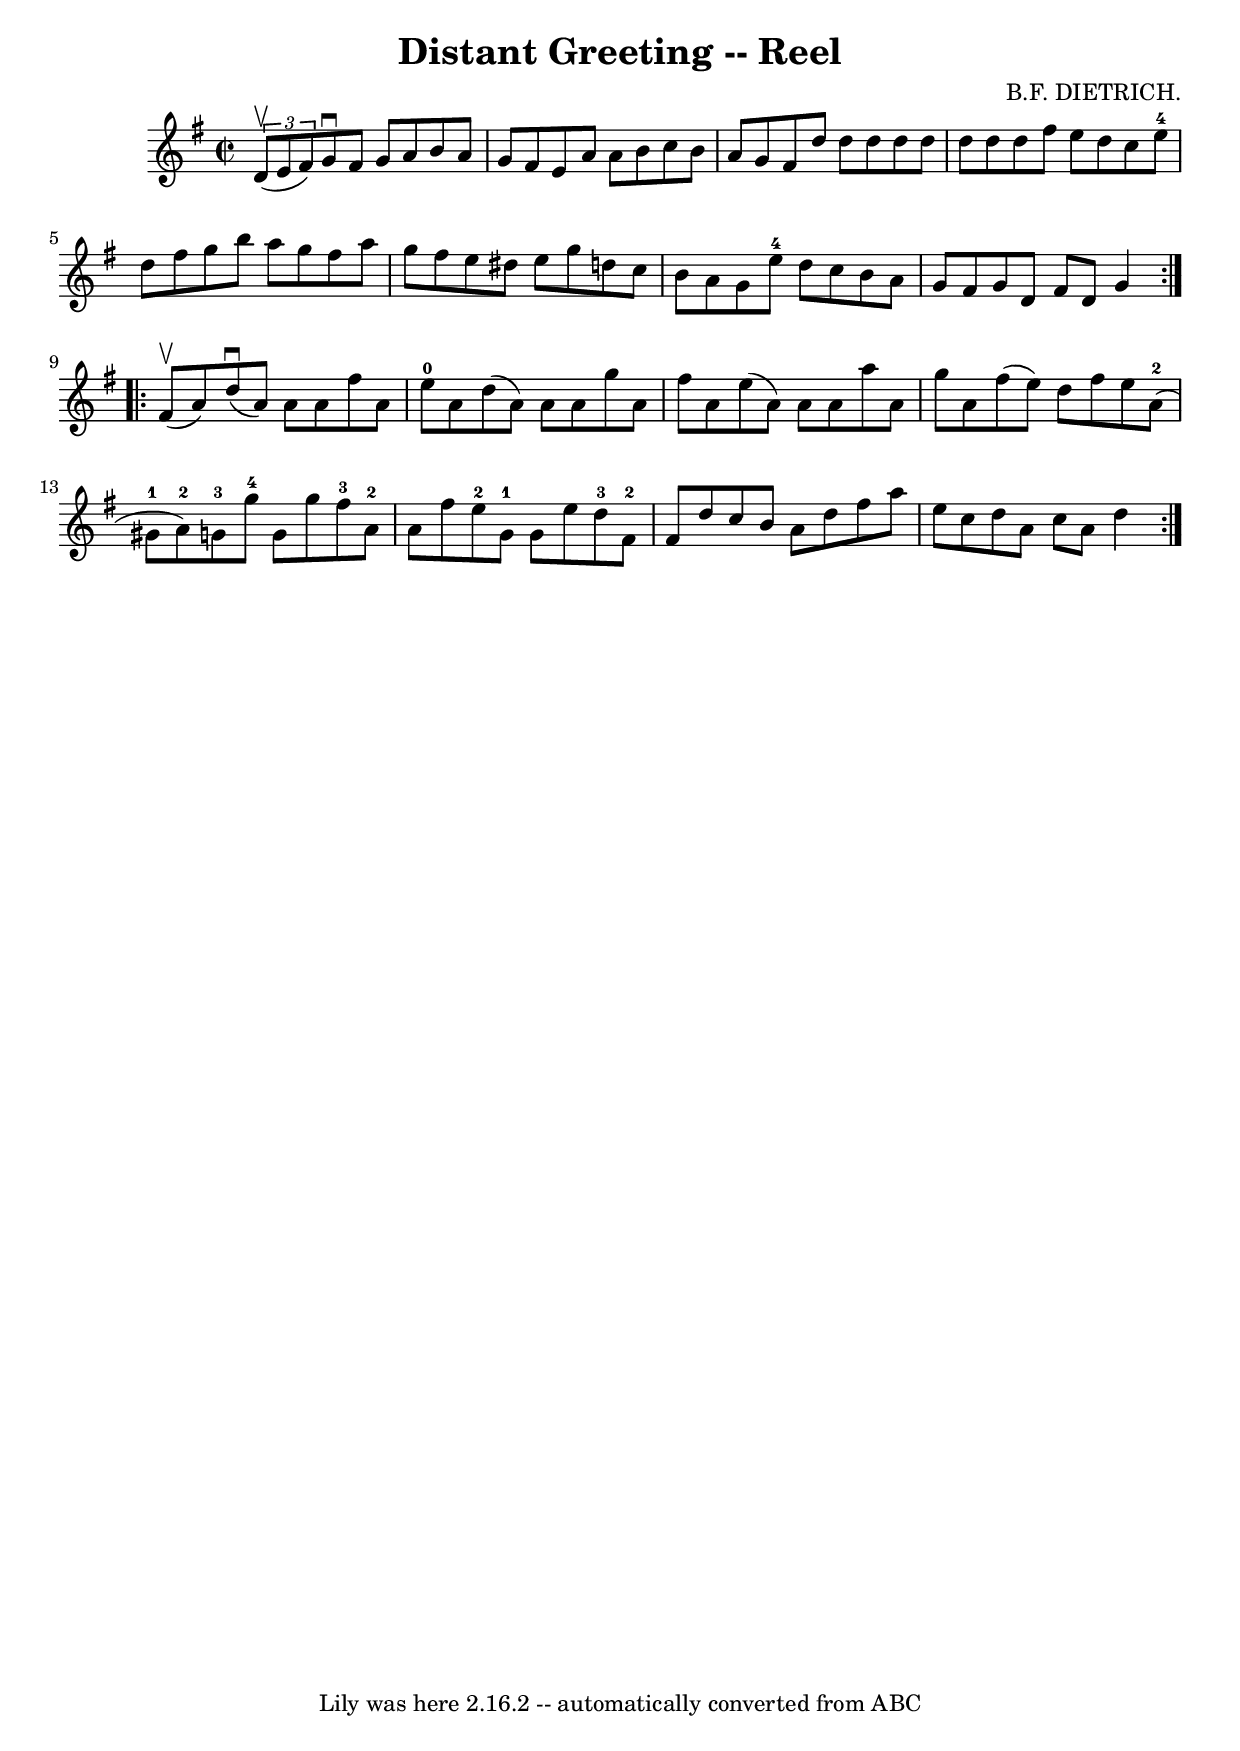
\version "2.16.2"
\include "Mammoth.ily"
\header {
  %% book = "Ryan's Mammoth Collection"
  composer = "B.F. DIETRICH."
  crossRefNumber = "1"
  footnotes = "\\\\368"
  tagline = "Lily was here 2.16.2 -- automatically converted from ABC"
  title = "Distant Greeting -- Reel"

}
voicedefault =  {



  \repeat volta 2 {

    \override Staff.TimeSignature #'style = #'C
    \time 2/2 
    \key g \major
    \times 2/3 { d'8^\upbow(e'8 fis'8)  	       }   |
    g'8^\downbow fis'8 g'8 a'8 b'8 a'8 g'8 fis'8   |
    e'8 a'8 a'8 b'8 c''8 b'8 a'8 g'8    |
         fis'8 d''8 d''8 d''8 d''8 d''8 d''8 d''8     |
         d''8 fis''8 e''8 d''8 c''8 e''8-4 d''8 fis''8      |
    g''8 b''8 a''8 g''8 fis''8 a''8 g''8 fis''8    |
    e''8 dis''8 e''8 g''8 d''!8 c''8 b'8 a'8     |
    g'8 e''8-4 d''8 c''8 b'8 a'8 g'8 fis'8     |
    g'8 d'8 fis'8 d'8 g'4    
  }     
  \repeat volta 2 {     fis'8^\upbow(a'8)  |
    d''8^\downbow(a'8) a'8 a'8         fis''8 a'8 e''8-0 a'8     |
    d''8 (a'8) a'8 a'8         g''8 a'8 fis''8 a'8     |
    e''8 (a'8) a'8 a'8         a''8 a'8 g''8 a'8     |
    fis''8 (e''8) d''8 fis''8      e''8 a'8-2(gis'8-1 a'8-2)    |
    g'8-3        g''8-4 g'8 g''8 fis''8-3 a'8-2 a'8 fis''8     |
    
    e''8-2 g'8-1 g'8 e''8 d''8-3 fis'8-2 fis'8         d''8     |
    c''8 b'8 a'8 d''8 fis''8 a''8 e''8 c''8  |
    d''8 a'8 c''8 a'8 d''4    
  }   

}

\score{
  <<

    \context Staff="default"
    {
      \voicedefault 
      
    }

  >>
  \layout {
    
  }
  \midi {
  }

}
